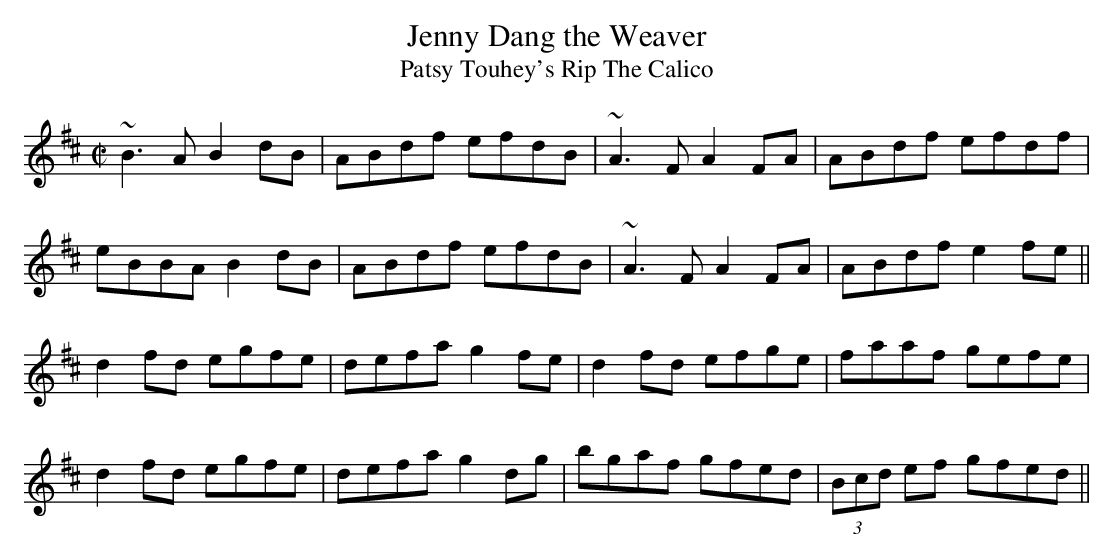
X:1
T:Jenny Dang the Weaver
T:Patsy Touhey's Rip The Calico
M:C|
L:1/8
K:D
~B3A B2dB | ABdf efdB | ~A3F A2FA | ABdf efdf |
eBBA B2dB | ABdf efdB | ~A3F A2FA | ABdf e2fe ||
d2fd egfe | defa g2fe | d2fd efge | faaf gefe |
d2fd egfe | defa g2dg | bgaf gfed | (3Bcd ef gfed ||
